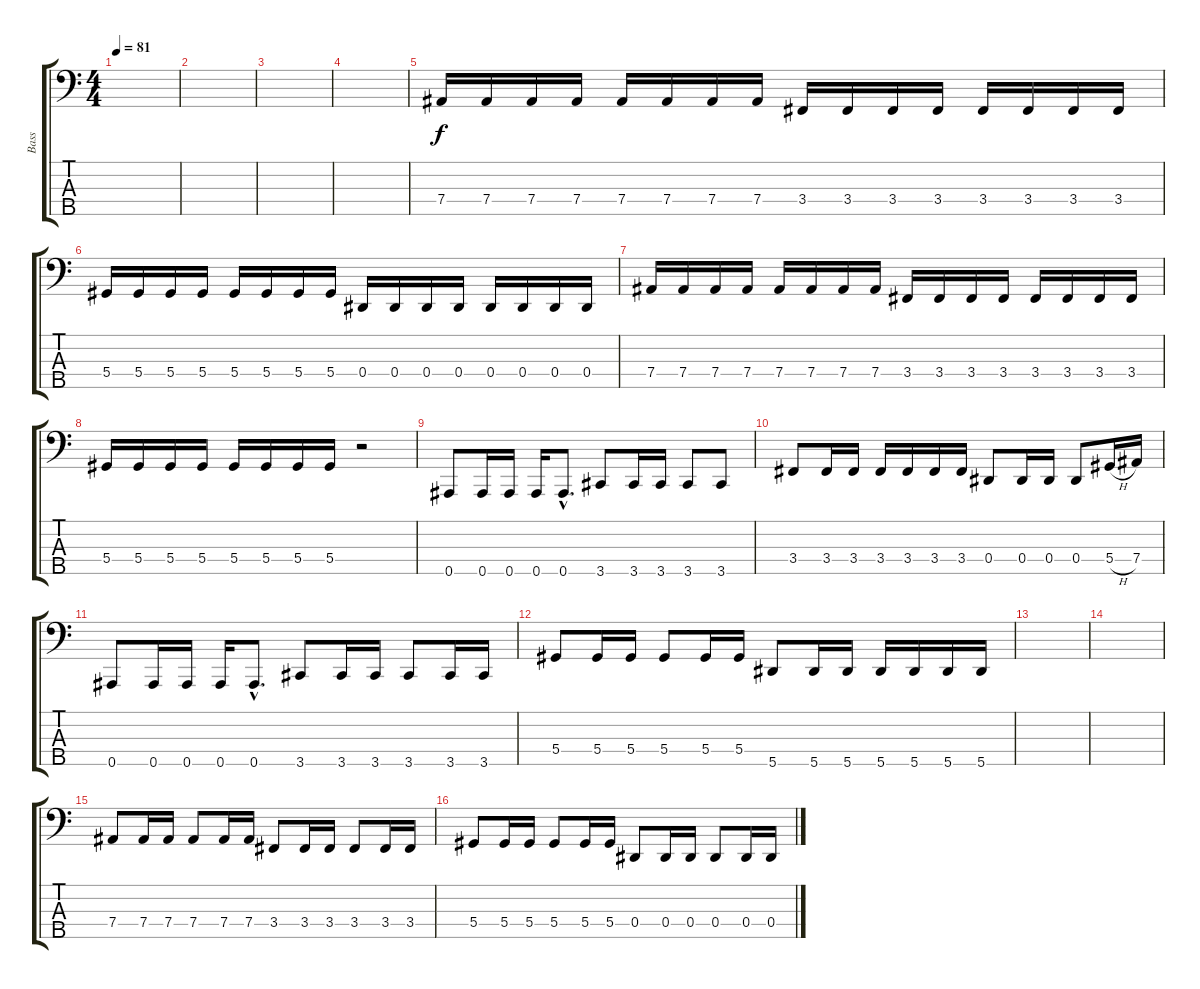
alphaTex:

\track ("Bass" "Bass") {instrument electricbassfinger}
\staff {score tabs}
\tuning (Gb2 Db2 Ab1 Eb1 Bb0) {hide}
\ts (4 4)
\tempo 81
\clef f4
\ks c
|
|
|
|
7.4.16 7.4.16 7.4.16 7.4.16 7.4.16 7.4.16 7.4.16 7.4.16 3.4.16 3.4.16 3.4.16 3.4.16 3.4.16 3.4.16 3.4.16 3.4.16 |
5.4.16 5.4.16 5.4.16 5.4.16 5.4.16 5.4.16 5.4.16 5.4.16 0.4.16 0.4.16 0.4.16 0.4.16 0.4.16 0.4.16 0.4.16 0.4.16 |
7.4.16 7.4.16 7.4.16 7.4.16 7.4.16 7.4.16 7.4.16 7.4.16 3.4.16 3.4.16 3.4.16 3.4.16 3.4.16 3.4.16 3.4.16 3.4.16 |
5.4.16 5.4.16 5.4.16 5.4.16 5.4.16 5.4.16 5.4.16 5.4.16 r.2 |
0.5.8 0.5.16 0.5.16 0.5.16 0.5{hac}.8{d} 3.5.8 3.5.16 3.5.16 3.5.8 3.5.8 |
3.4.8 3.4.16 3.4.16 3.4.16 3.4.16 3.4.16 3.4.16 0.4.8 0.4.16 0.4.16 0.4.8 5.4{h}.16 7.4.16 |
0.5.8 0.5.16 0.5.16 0.5.16 0.5{hac}.8{d} 3.5.8 3.5.16 3.5.16 3.5.8 3.5.16 3.5.16 |
5.4.8 5.4.16 5.4.16 5.4.8 5.4.16 5.4.16 5.5.8 5.5.16 5.5.16 5.5.16 5.5.16 5.5.16 5.5.16 |
|
|
7.4.8 7.4.16 7.4.16 7.4.8 7.4.16 7.4.16 3.4.8 3.4.16 3.4.16 3.4.8 3.4.16 3.4.16 |
5.4.8 5.4.16 5.4.16 5.4.8 5.4.16 5.4.16 0.4.8 0.4.16 0.4.16 0.4.8 0.4.16 0.4.16
